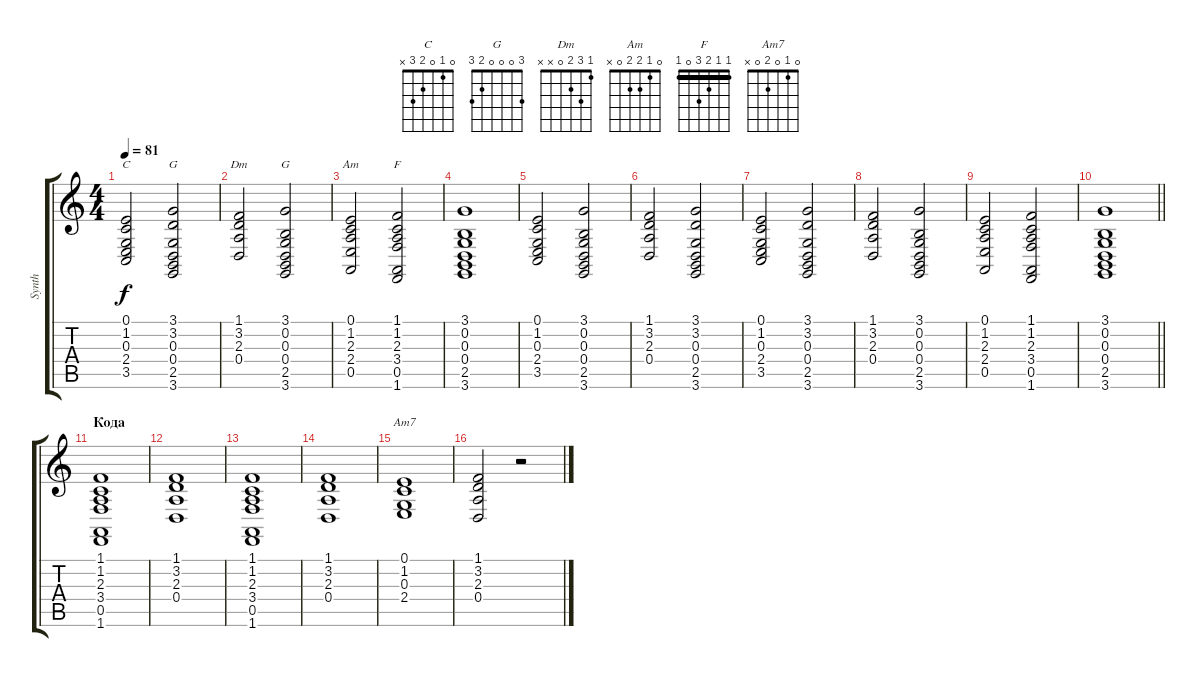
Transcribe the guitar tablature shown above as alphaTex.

\track ("Synth" "Synth") {instrument fx7echoes}
\staff {score tabs}
\tuning (E4 B3 G3 D3 A2 E2) {hide}
\chord ("C" 0 1 0 2 3 x)
\chord ("G" 3 3 0 0 2 3)
\chord ("Dm" 1 3 2 0 x x)
\chord ("G" 3 0 0 0 2 3)
\chord ("Am" 0 1 2 2 0 x)
\chord ("F" 1 1 2 3 0 1) {barre 1}
\chord ("Am7" 0 1 0 2 0 x)
\ts (4 4)
\tempo 81
\clef g2
\ks c
(0.1 1.2 0.3 2.4 3.5).2{ch "C" dy f} (3.1 3.2 0.3 0.4 2.5 3.6).2{ch "G"} |
(1.1 3.2 2.3 0.4).2{ch "Dm"} (3.1 0.2 0.3 0.4 2.5 3.6).2{ch "G"} |
(0.1 1.2 2.3 2.4 0.5).2{ch "Am"} (1.1 1.2 2.3 3.4 0.5 1.6).2{ch "F"} |
(3.1 0.2 0.3 0.4 2.5 3.6).1 |
(0.1 1.2 0.3 2.4 3.5).2 (3.1 0.2 0.3 0.4 2.5 3.6).2 |
(1.1 3.2 2.3 0.4).2 (3.1 3.2 0.3 0.4 2.5 3.6).2 |
(0.1 1.2 0.3 2.4 3.5).2 (3.1 3.2 0.3 0.4 2.5 3.6).2 |
(1.1 3.2 2.3 0.4).2 (3.1 0.2 0.3 0.4 2.5 3.6).2 |
(0.1 1.2 2.3 2.4 0.5).2 (1.1 1.2 2.3 3.4 0.5 1.6).2 |
\barLineRight lightlight
(3.1 0.2 0.3 0.4 2.5 3.6).1 |
\section ("" "Кода")
(1.1 1.2 2.3 3.4 0.5 1.6).1 |
(1.1 3.2 2.3 0.4).1 |
(1.1 1.2 2.3 3.4 0.5 1.6).1 |
(1.1 3.2 2.3 0.4).1 |
(0.1 1.2 0.3 2.4).1{ch "Am7"} |
(1.1 3.2 2.3 0.4).2 r.2
